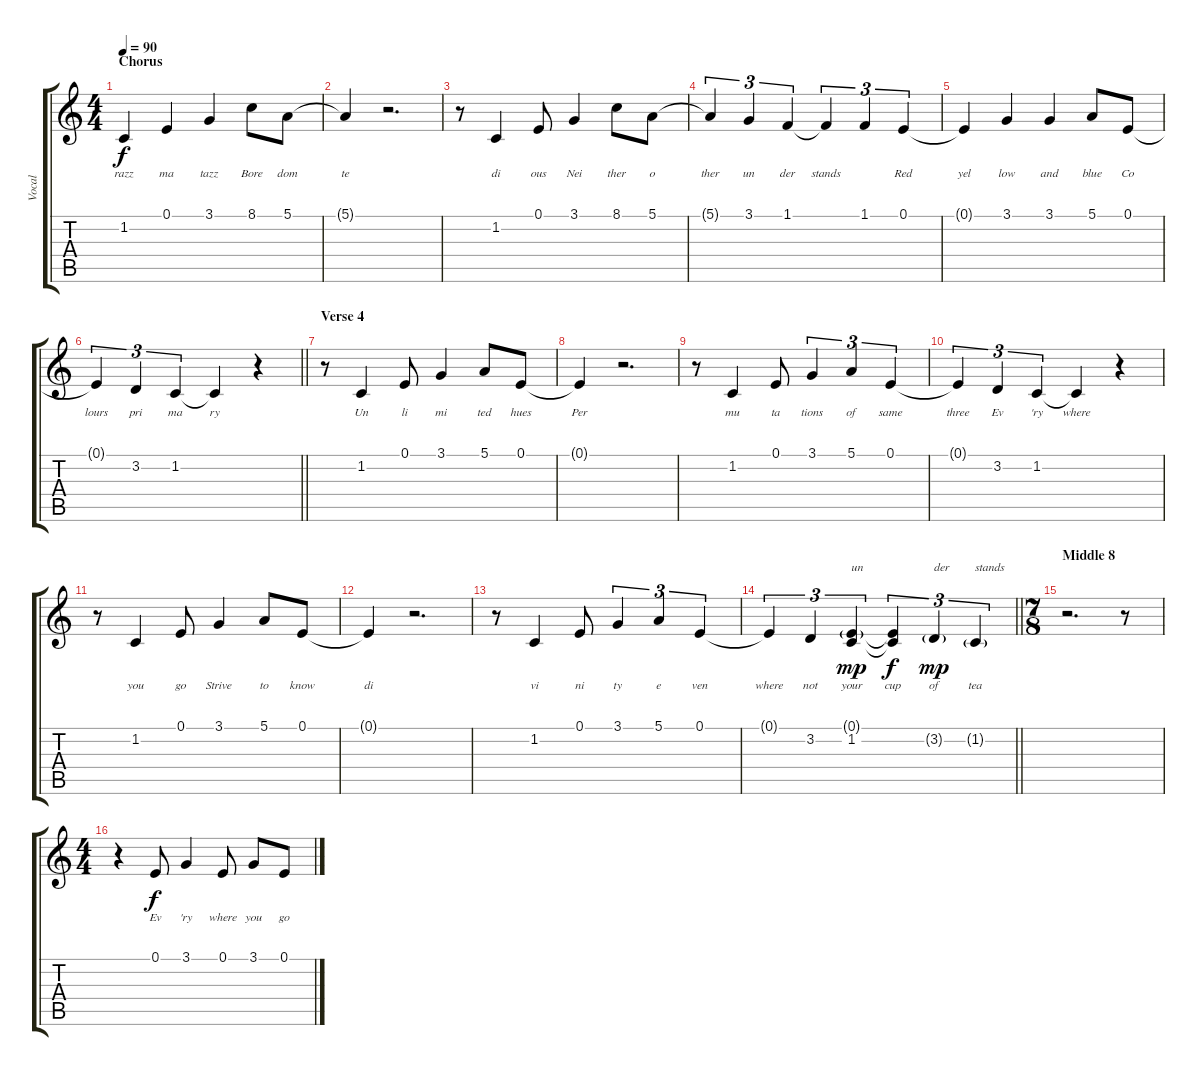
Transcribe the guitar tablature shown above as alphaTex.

\track ("Vocal" "Vocal") {instrument acousticgrandpiano}
\staff {score tabs}
\tuning (E4 B3 G3 D3 A2 E2) {hide}
\ts (4 4)
\section ("" "Chorus")
\tempo 90
\clef g2
\ks c
1.2.4{lyrics (0 "razz") lyrics (1 "") lyrics (2 "") lyrics (3 "") lyrics (4 "") dy f} 0.1.4{lyrics (0 "ma") lyrics (1 "") lyrics (2 "") lyrics (3 "") lyrics (4 "")} 3.1.4{lyrics (0 "tazz") lyrics (1 "") lyrics (2 "") lyrics (3 "") lyrics (4 "")} 8.1.8{lyrics (0 "Bore") lyrics (1 "") lyrics (2 "") lyrics (3 "") lyrics (4 "")} 5.1.8{lyrics (0 "dom") lyrics (1 "") lyrics (2 "") lyrics (3 "") lyrics (4 "")} |
5.1{t}.4{lyrics (0 "te") lyrics (1 "") lyrics (2 "") lyrics (3 "") lyrics (4 "")} r.2{d} |
r.8 1.2.4{lyrics (0 "di") lyrics (1 "") lyrics (2 "") lyrics (3 "") lyrics (4 "")} 0.1.8{lyrics (0 "ous") lyrics (1 "") lyrics (2 "") lyrics (3 "") lyrics (4 "")} 3.1.4{lyrics (0 "Nei") lyrics (1 "") lyrics (2 "") lyrics (3 "") lyrics (4 "")} 8.1.8{lyrics (0 "ther") lyrics (1 "") lyrics (2 "") lyrics (3 "") lyrics (4 "")} 5.1.8{lyrics (0 "o") lyrics (1 "") lyrics (2 "") lyrics (3 "") lyrics (4 "")} |
5.1{t}.4{tu (3 2) lyrics (0 "ther") lyrics (1 "") lyrics (2 "") lyrics (3 "") lyrics (4 "")} 3.1.4{tu (3 2) lyrics (0 "un") lyrics (1 "") lyrics (2 "") lyrics (3 "") lyrics (4 "")} 1.1.4{tu (3 2) lyrics (0 "der") lyrics (1 "") lyrics (2 "") lyrics (3 "") lyrics (4 "")} 1.1{t}.4{tu (3 2) lyrics (0 "stands") lyrics (1 "") lyrics (2 "") lyrics (3 "") lyrics (4 "")} 1.1.4{tu (3 2) lyrics (0 "") lyrics (1 "") lyrics (2 "") lyrics (3 "") lyrics (4 "")} 0.1.4{tu (3 2) lyrics (0 "Red") lyrics (1 "") lyrics (2 "") lyrics (3 "") lyrics (4 "")} |
0.1{t}.4{lyrics (0 "yel") lyrics (1 "") lyrics (2 "") lyrics (3 "") lyrics (4 "")} 3.1.4{lyrics (0 "low") lyrics (1 "") lyrics (2 "") lyrics (3 "") lyrics (4 "")} 3.1.4{lyrics (0 "and") lyrics (1 "") lyrics (2 "") lyrics (3 "") lyrics (4 "")} 5.1.8{lyrics (0 "blue") lyrics (1 "") lyrics (2 "") lyrics (3 "") lyrics (4 "")} 0.1.8{lyrics (0 "Co") lyrics (1 "") lyrics (2 "") lyrics (3 "") lyrics (4 "")} |
\barLineRight lightlight
0.1{t}.4{tu (3 2) lyrics (0 "lours") lyrics (1 "") lyrics (2 "") lyrics (3 "") lyrics (4 "")} 3.2.4{tu (3 2) lyrics (0 "pri") lyrics (1 "") lyrics (2 "") lyrics (3 "") lyrics (4 "")} 1.2.4{tu (3 2) lyrics (0 "ma") lyrics (1 "") lyrics (2 "") lyrics (3 "") lyrics (4 "")} 1.2{t}.4{lyrics (0 "ry") lyrics (1 "") lyrics (2 "") lyrics (3 "") lyrics (4 "")} r.4 |
\section ("" "Verse 4")
r.8 1.2.4{lyrics (0 "Un") lyrics (1 "") lyrics (2 "") lyrics (3 "") lyrics (4 "")} 0.1.8{lyrics (0 "li") lyrics (1 "") lyrics (2 "") lyrics (3 "") lyrics (4 "")} 3.1.4{lyrics (0 "mi") lyrics (1 "") lyrics (2 "") lyrics (3 "") lyrics (4 "")} 5.1.8{lyrics (0 "ted") lyrics (1 "") lyrics (2 "") lyrics (3 "") lyrics (4 "")} 0.1.8{lyrics (0 "hues") lyrics (1 "") lyrics (2 "") lyrics (3 "") lyrics (4 "")} |
0.1{t}.4{lyrics (0 "Per") lyrics (1 "") lyrics (2 "") lyrics (3 "") lyrics (4 "")} r.2{d} |
r.8 1.2.4{lyrics (0 "mu") lyrics (1 "") lyrics (2 "") lyrics (3 "") lyrics (4 "")} 0.1.8{lyrics (0 "ta") lyrics (1 "") lyrics (2 "") lyrics (3 "") lyrics (4 "")} 3.1.4{tu (3 2) lyrics (0 "tions") lyrics (1 "") lyrics (2 "") lyrics (3 "") lyrics (4 "")} 5.1.4{tu (3 2) lyrics (0 "of") lyrics (1 "") lyrics (2 "") lyrics (3 "") lyrics (4 "")} 0.1.4{tu (3 2) lyrics (0 "same") lyrics (1 "") lyrics (2 "") lyrics (3 "") lyrics (4 "")} |
0.1{t}.4{tu (3 2) lyrics (0 "three") lyrics (1 "") lyrics (2 "") lyrics (3 "") lyrics (4 "")} 3.2.4{tu (3 2) lyrics (0 "Ev") lyrics (1 "") lyrics (2 "") lyrics (3 "") lyrics (4 "")} 1.2.4{tu (3 2) lyrics (0 "'ry") lyrics (1 "") lyrics (2 "") lyrics (3 "") lyrics (4 "")} 1.2{t}.4{lyrics (0 "where") lyrics (1 "") lyrics (2 "") lyrics (3 "") lyrics (4 "")} r.4 |
r.8 1.2.4{lyrics (0 "you") lyrics (1 "") lyrics (2 "") lyrics (3 "") lyrics (4 "")} 0.1.8{lyrics (0 "go") lyrics (1 "") lyrics (2 "") lyrics (3 "") lyrics (4 "")} 3.1.4{lyrics (0 "Strive") lyrics (1 "") lyrics (2 "") lyrics (3 "") lyrics (4 "")} 5.1.8{lyrics (0 "to") lyrics (1 "") lyrics (2 "") lyrics (3 "") lyrics (4 "")} 0.1.8{lyrics (0 "know") lyrics (1 "") lyrics (2 "") lyrics (3 "") lyrics (4 "")} |
0.1{t}.4{lyrics (0 "di") lyrics (1 "") lyrics (2 "") lyrics (3 "") lyrics (4 "")} r.2{d} |
r.8 1.2.4{lyrics (0 "vi") lyrics (1 "") lyrics (2 "") lyrics (3 "") lyrics (4 "")} 0.1.8{lyrics (0 "ni") lyrics (1 "") lyrics (2 "") lyrics (3 "") lyrics (4 "")} 3.1.4{tu (3 2) lyrics (0 "ty") lyrics (1 "") lyrics (2 "") lyrics (3 "") lyrics (4 "")} 5.1.4{tu (3 2) lyrics (0 "e") lyrics (1 "") lyrics (2 "") lyrics (3 "") lyrics (4 "")} 0.1.4{tu (3 2) lyrics (0 "ven") lyrics (1 "") lyrics (2 "") lyrics (3 "") lyrics (4 "")} |
\barLineRight lightlight
0.1{t}.4{tu (3 2) lyrics (0 "where") lyrics (1 "") lyrics (2 "") lyrics (3 "") lyrics (4 "")} 3.2.4{tu (3 2) lyrics (0 "not") lyrics (1 "") lyrics (2 "") lyrics (3 "") lyrics (4 "")} (0.1{g} 1.2).4{tu (3 2) txt "un" lyrics (0 "your") lyrics (1 "") lyrics (2 "") lyrics (3 "") lyrics (4 "") dy mp} (0.1{t} 1.2{t}).4{tu (3 2) lyrics (0 "cup") lyrics (1 "") lyrics (2 "") lyrics (3 "") lyrics (4 "") dy f} 3.2{g}.4{tu (3 2) txt "der" lyrics (0 "of") lyrics (1 "") lyrics (2 "") lyrics (3 "") lyrics (4 "") dy mp} 1.2{g}.4{tu (3 2) txt "stands" lyrics (0 "tea") lyrics (1 "") lyrics (2 "") lyrics (3 "") lyrics (4 "")} |
\ts (7 8)
\section ("" "Middle 8")
r.2{d} r.8 |
\ts (4 4)
r.4 0.1.8{lyrics (0 "Ev") lyrics (1 "") lyrics (2 "") lyrics (3 "") lyrics (4 "") dy f} 3.1.4{lyrics (0 "'ry") lyrics (1 "") lyrics (2 "") lyrics (3 "") lyrics (4 "")} 0.1.8{lyrics (0 "where") lyrics (1 "") lyrics (2 "") lyrics (3 "") lyrics (4 "")} 3.1.8{lyrics (0 "you") lyrics (1 "") lyrics (2 "") lyrics (3 "") lyrics (4 "")} 0.1.8{lyrics (0 "go") lyrics (1 "") lyrics (2 "") lyrics (3 "") lyrics (4 "")}
